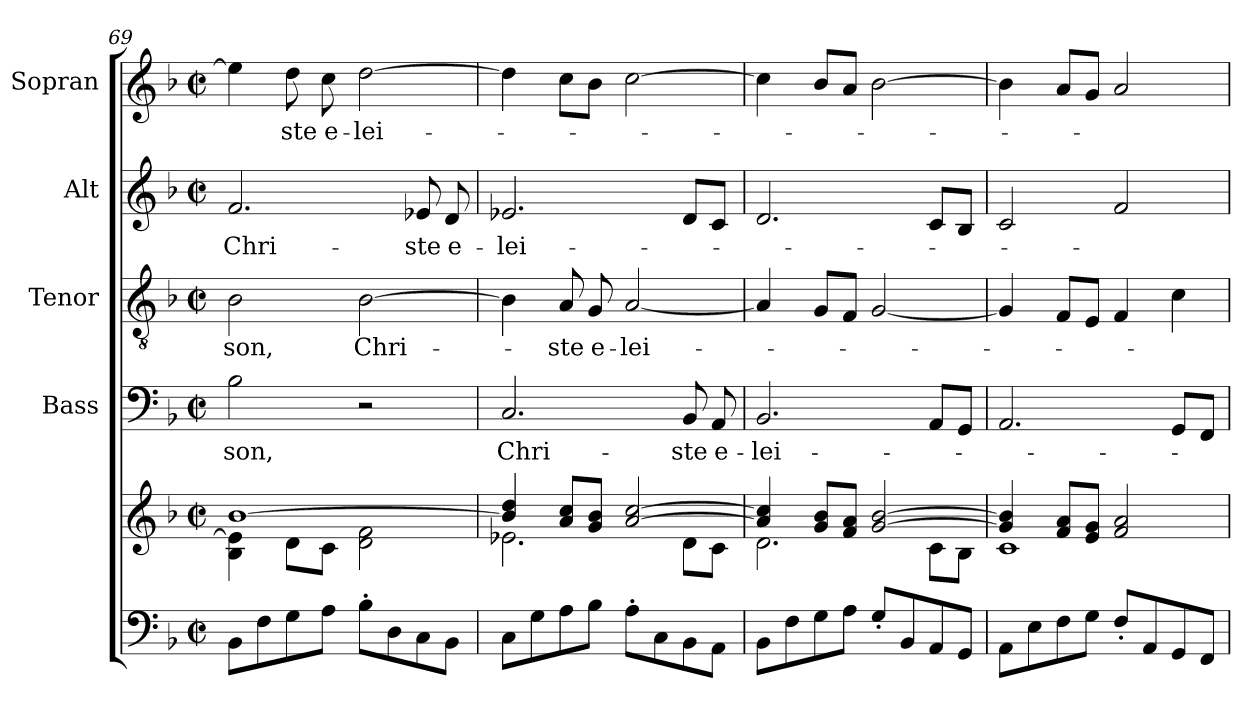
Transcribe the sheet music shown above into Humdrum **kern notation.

**kern	**kern	**kern	**text	**kern	**text	**kern	**text	**kern	**text
*part5	*part5	*part4	*part4	*part3	*part3	*part2	*part2	*part1	*part1
*staff6	*staff5	*staff4	*staff4	*staff3	*staff3	*staff2	*staff2	*staff1	*staff1
*	*	*I"Bass	*	*I"Tenor	*	*I"Alt	*	*I"Sopran	*
*	*	*I'B.	*	*I'T.	*	*I'A.	*	*I'S.	*
*clefF4	*clefG2	*clefF4	*	*clefGv2	*	*clefG2	*	*clefG2	*
*k[b-]	*k[b-]	*k[b-]	*	*k[b-]	*	*k[b-]	*	*k[b-]	*
*F:	*F:	*F:	*	*F:	*	*F:	*	*F:	*
*M2/2	*M2/2	*M2/2	*	*M2/2	*	*M2/2	*	*M2/2	*
*met(c|)	*met(c|)	*met(c|)	*	*met(c|)	*	*met(c|)	*	*met(c|)	*
=69	=69	=69	=69	=69	=69	=69	=69	=69	=69
*	*^	*	*	*	*	*	*	*	*
!	!	!	!	!LO:LY:b	!	!LO:LY:b	!	!LO:LY:b	!	!
8BB-\L	[>1b-	4B-\ 4e-\]	2B-\	-son,	2B-\	-son,	2.f/	Chri-	4ee-\]	.
8F\	.	.	.	.	.	.	.	.	.	.
!	!	!	!	!	!	!	!	!	!	!LO:LY:b
8G\	.	8d\L	.	.	.	.	.	.	8dd\	-ste
!	!	!	!	!	!	!	!	!	!	!LO:LY:b
8A\J	.	8c\J	.	.	.	.	.	.	8cc\	e-
!	!	!	!	!	!	!LO:LY:b	!	!	!	!LO:LY:b
8B-'>\L	.	2d\ 2f\	2r	.	[2B-\	Chri-	.	.	[2dd\	-lei-
8D\	.	.	.	.	.	.	.	.	.	.
!	!	!	!	!	!	!	!	!LO:LY:b	!	!
8C\	.	.	.	.	.	.	8e-X/	-ste	.	.
!	!	!	!	!	!	!	!	!LO:LY:b	!	!
8BB-\J	.	.	.	.	.	.	8d/	e-	.	.
=70	=70	=70	=70	=70	=70	=70	=70	=70	=70	=70
!	!	!	!	!LO:LY:b	!	!	!	!LO:LY:b	!	!
8C\L	4b-/] 4dd/	2.e-X\	2.C/	Chri-	4B-\]	.	2.e-X/	-lei-	4dd\]	.
8G\	.	.	.	.	.	.	.	.	.	.
!	!	!	!	!	!	!LO:LY:b	!	!	!	!
8A\	8a/ 8cc/L	.	.	.	8A/	-ste	.	.	8cc\L	.
!	!	!	!	!	!	!LO:LY:b	!	!	!	!
8B-\J	8g/ 8b-/J	.	.	.	8G/	e-	.	.	8b-\J	.
!	!	!	!	!	!	!LO:LY:b	!	!	!	!
8A'>\L	[>2a/ [>2cc/	.	.	.	[2A/	-lei-	.	.	[2cc\	.
8C\	.	.	.	.	.	.	.	.	.	.
!	!	!	!	!LO:LY:b	!	!	!	!	!	!
8BB-\	.	8d\L	8BB-/	-ste	.	.	8d/L	.	.	.
!	!	!	!	!LO:LY:b	!	!	!	!	!	!
8AA\J	.	8c\J	8AA/	e-	.	.	8c/J	.	.	.
=71	=71	=71	=71	=71	=71	=71	=71	=71	=71	=71
!	!	!	!	!LO:LY:b	!	!	!	!	!	!
8BB-\L	4a/] 4cc/]	2.d\	2.BB-/	-lei-	4A/]	.	2.d/	.	4cc\]	.
8F\	.	.	.	.	.	.	.	.	.	.
8G\	8g/ 8b-/L	.	.	.	8G/L	.	.	.	8b-/L	.
8A\J	8f/ 8a/J	.	.	.	8F/J	.	.	.	8a/J	.
8G'</L	[>2g/ [>2b-/	.	.	.	[2G/	.	.	.	[2b-\	.
8BB-/	.	.	.	.	.	.	.	.	.	.
8AA/	.	8c\L	8AA/L	.	.	.	8c/L	.	.	.
8GG/J	.	8B-\J	8GG/J	.	.	.	8B-/J	.	.	.
!!LO:LB:g=z
=72	=72	=72	=72	=72	=72	=72	=72	=72	=72	=72
8AA\L	4g/] 4b-/]	1c	2.AA/	.	4G/]	.	2c/	.	4b-\]	.
8E\	.	.	.	.	.	.	.	.	.	.
8F\	8f/ 8a/L	.	.	.	8F/L	.	.	.	8a/L	.
8G\J	8e/ 8g/J	.	.	.	8E/J	.	.	.	8g/J	.
8F'</L	2f/ 2a/	.	.	.	4F/	.	2f/	.	2a/	.
8AA/	.	.	.	.	.	.	.	.	.	.
8GG/	.	.	8GG/L	.	4c\	.	.	.	.	.
8FF/J	.	.	8FF/J	.	.	.	.	.	.	.
*	*v	*v	*	*	*	*	*	*	*	*
=	=	=	=	=	=	=	=	=	=
*-	*-	*-	*-	*-	*-	*-	*-	*-	*-
